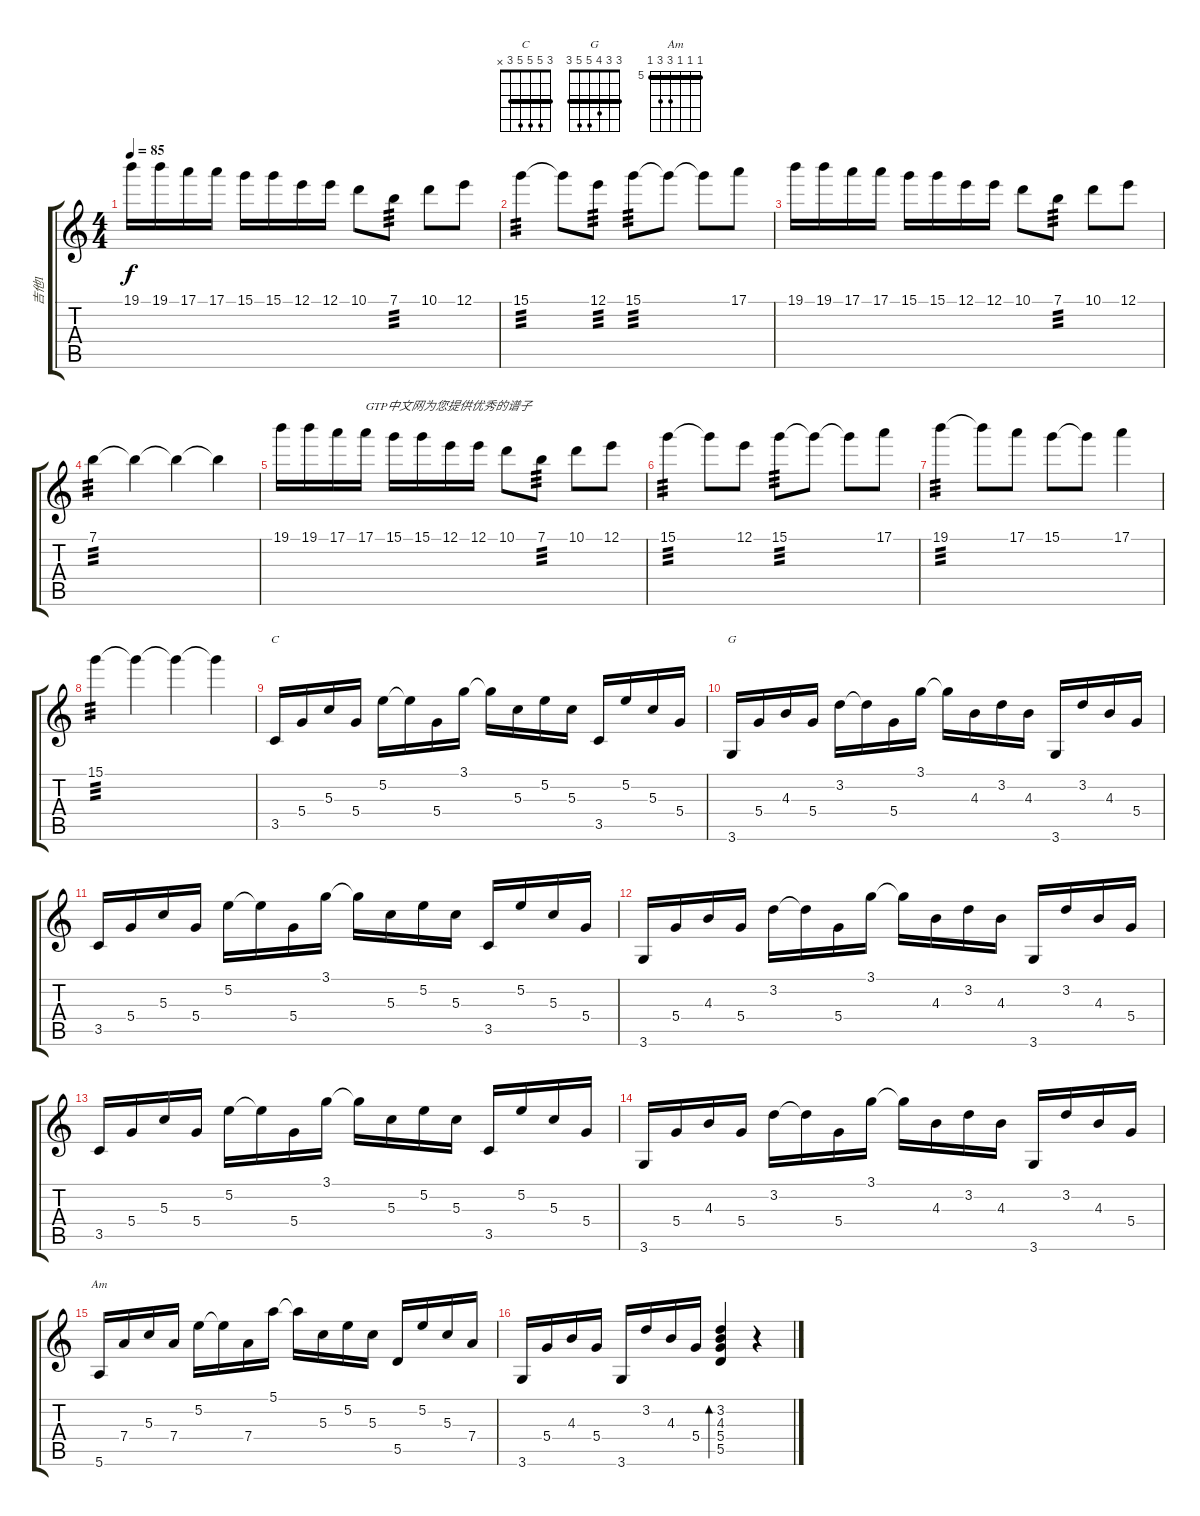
\track ("吉他1" "吉他1") {instrument electricguitarjazz}
\staff {score tabs}
\tuning (E4 B3 G3 D3 A2 E2) {hide}
\chord ("C" 3 5 5 5 3 x) {barre 3}
\chord ("G" 3 3 4 5 5 3) {barre 3}
\chord ("Am" 5 5 5 7 7 5) {firstfret 5 barre 5}
\ts (4 4)
\tempo 85
\clef g2
\ks c
19.1.16{dy f} 19.1.16 17.1.16 17.1.16 15.1.16 15.1.16 12.1.16 12.1.16 10.1.8 7.1.8{tp 3} 10.1.8 12.1.8 |
15.1.4{tp 3} 15.1{t}.8 12.1.8{tp 3} 15.1.8{tp 3} 15.1{t}.8 15.1{t}.8 17.1.8 |
19.1.16 19.1.16 17.1.16 17.1.16 15.1.16 15.1.16 12.1.16 12.1.16 10.1.8 7.1.8{tp 3} 10.1.8 12.1.8 |
7.1.4{tp 3} 7.1{t}.4 7.1{t}.4 7.1{t}.4 |
19.1.16 19.1.16 17.1.16 17.1.16{txt "GTP中文网为您提供优秀的谱子"} 15.1.16 15.1.16 12.1.16 12.1.16 10.1.8 7.1.8{tp 3} 10.1.8 12.1.8 |
15.1.4{tp 3} 15.1{t}.8 12.1.8 15.1.8{tp 3} 15.1{t}.8 15.1{t}.8 17.1.8 |
19.1.4{tp 3} 19.1{t}.8 17.1.8 15.1.8 15.1{t}.8 17.1.4 |
15.1.4{tp 3} 15.1{t}.4 15.1{t}.4 15.1{t}.4 |
3.5.16{ch "C"} 5.4.16 5.3.16 5.4.16 5.2.16 5.2{t}.16 5.4.16 3.1.16 3.1{t}.16 5.3.16 5.2.16 5.3.16 3.5.16 5.2.16 5.3.16 5.4.16 |
3.6.16{ch "G"} 5.4.16 4.3.16 5.4.16 3.2.16 3.2{t}.16 5.4.16 3.1.16 3.1{t}.16 4.3.16 3.2.16 4.3.16 3.6.16 3.2.16 4.3.16 5.4.16 |
3.5.16 5.4.16 5.3.16 5.4.16 5.2.16 5.2{t}.16 5.4.16 3.1.16 3.1{t}.16 5.3.16 5.2.16 5.3.16 3.5.16 5.2.16 5.3.16 5.4.16 |
3.6.16 5.4.16 4.3.16 5.4.16 3.2.16 3.2{t}.16 5.4.16 3.1.16 3.1{t}.16 4.3.16 3.2.16 4.3.16 3.6.16 3.2.16 4.3.16 5.4.16 |
3.5.16 5.4.16 5.3.16 5.4.16 5.2.16 5.2{t}.16 5.4.16 3.1.16 3.1{t}.16 5.3.16 5.2.16 5.3.16 3.5.16 5.2.16 5.3.16 5.4.16 |
3.6.16 5.4.16 4.3.16 5.4.16 3.2.16 3.2{t}.16 5.4.16 3.1.16 3.1{t}.16 4.3.16 3.2.16 4.3.16 3.6.16 3.2.16 4.3.16 5.4.16 |
5.6.16{ch "Am"} 7.4.16 5.3.16 7.4.16 5.2.16 5.2{t}.16 7.4.16 5.1.16 5.1{t}.16 5.3.16 5.2.16 5.3.16 5.5.16 5.2.16 5.3.16 7.4.16 |
3.6.16 5.4.16 4.3.16 5.4.16 3.6.16 3.2.16 4.3.16 5.4.16 (3.2 4.3 5.4 5.5).4{bd 60} r.4
